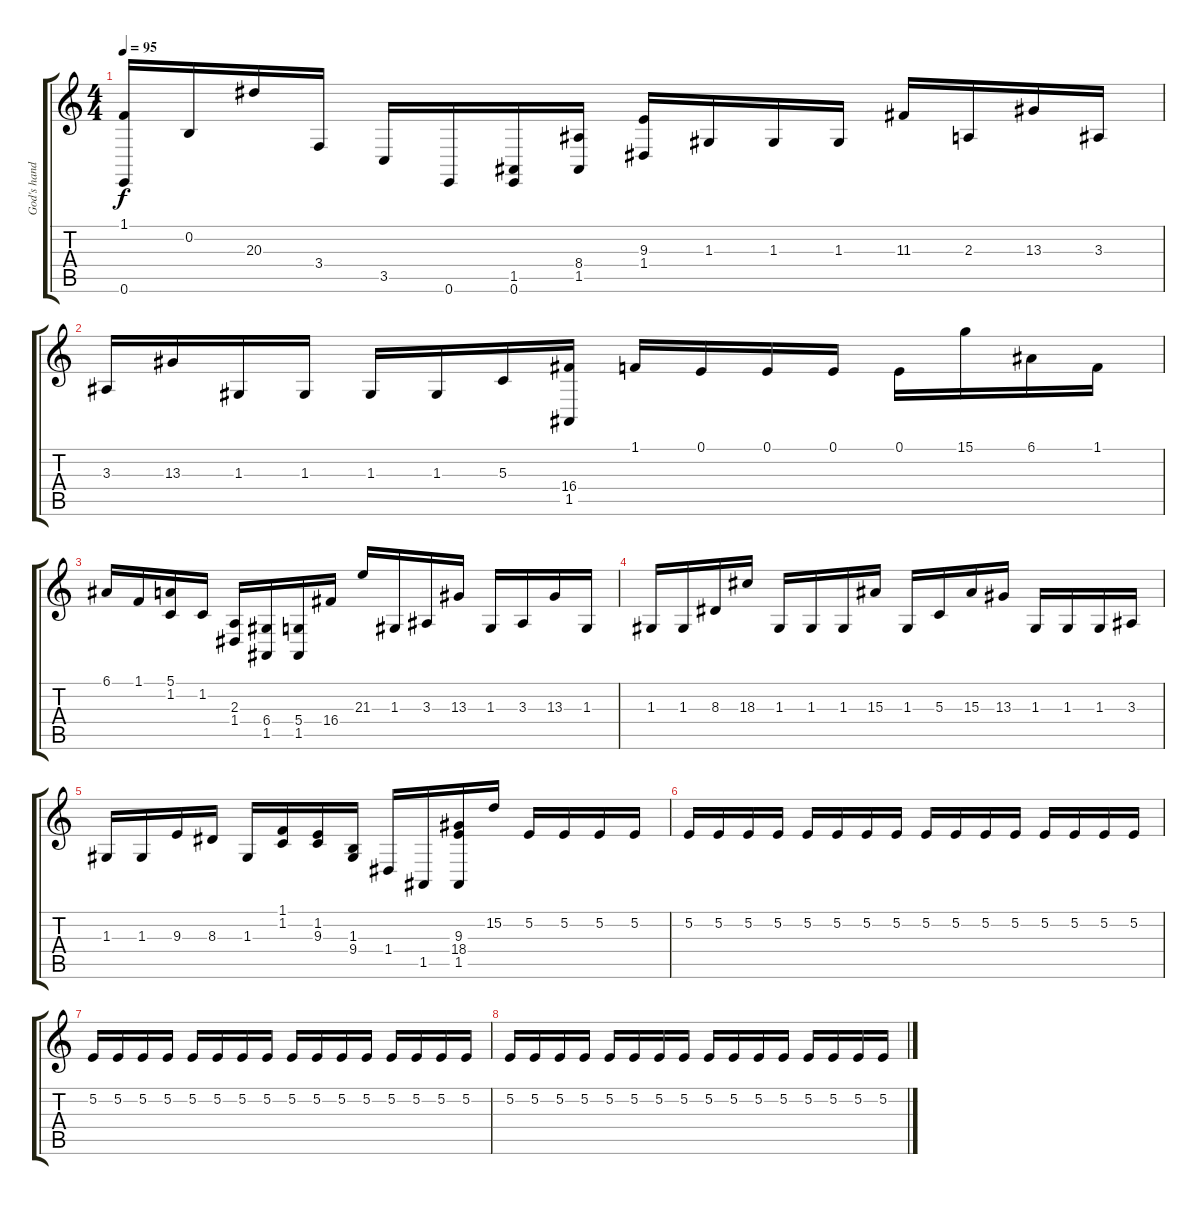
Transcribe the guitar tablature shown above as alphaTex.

\track ("God's hands" "God's hand") {instrument glockenspiel}
\staff {score tabs}
\tuning (E4 B3 G3 D3 A2 E2) {hide}
\ts (4 4)
\tempo 95
\clef g2
\ks c
(1.1 0.6).16{dy f} 0.2.16 20.3.16 3.4.16 3.5.16 0.6.16 (1.5 0.6).16 (8.4 1.5).16 (9.3 1.4).16 1.3.16 1.3.16 1.3.16 11.3.16 2.3.16 13.3.16 3.3.16 |
3.3.16 13.3.16 1.3.16 1.3.16 1.3.16 1.3.16 5.3.16 (16.4 1.5).16 1.1.16 0.1.16 0.1.16 0.1.16 0.1.16 15.1.16 6.1.16 1.1.16 |
6.1.16 1.1.16 (5.1 1.2).16 1.2.16 (2.3 1.4).16 (6.4 1.5).16 (5.4 1.5).16 16.4.16 21.3.16 1.3.16 3.3.16 13.3.16 1.3.16 3.3.16 13.3.16 1.3.16 |
1.3.16 1.3.16 8.3.16 18.3.16 1.3.16 1.3.16 1.3.16 15.3.16 1.3.16 5.3.16 15.3.16 13.3.16 1.3.16 1.3.16 1.3.16 3.3.16 |
1.3.16 1.3.16 9.3.16 8.3.16 1.3.16 (1.1 1.2).16 (1.2 9.3).16 (1.3 9.4).16 1.4.16 1.5.16 (9.3 18.4 1.5).16 15.2.16 5.2.16 5.2.16 5.2.16 5.2.16 |
5.2.16 5.2.16 5.2.16 5.2.16 5.2.16 5.2.16 5.2.16 5.2.16 5.2.16 5.2.16 5.2.16 5.2.16 5.2.16 5.2.16 5.2.16 5.2.16 |
5.2.16{volume 0} 5.2.16 5.2.16 5.2.16 5.2.16 5.2.16 5.2.16 5.2.16 5.2.16 5.2.16 5.2.16 5.2.16 5.2.16 5.2.16 5.2.16 5.2.16 |
5.2.16 5.2.16 5.2.16 5.2.16 5.2.16 5.2.16 5.2.16 5.2.16 5.2.16 5.2.16 5.2.16 5.2.16 5.2.16 5.2.16 5.2.16 5.2.16
